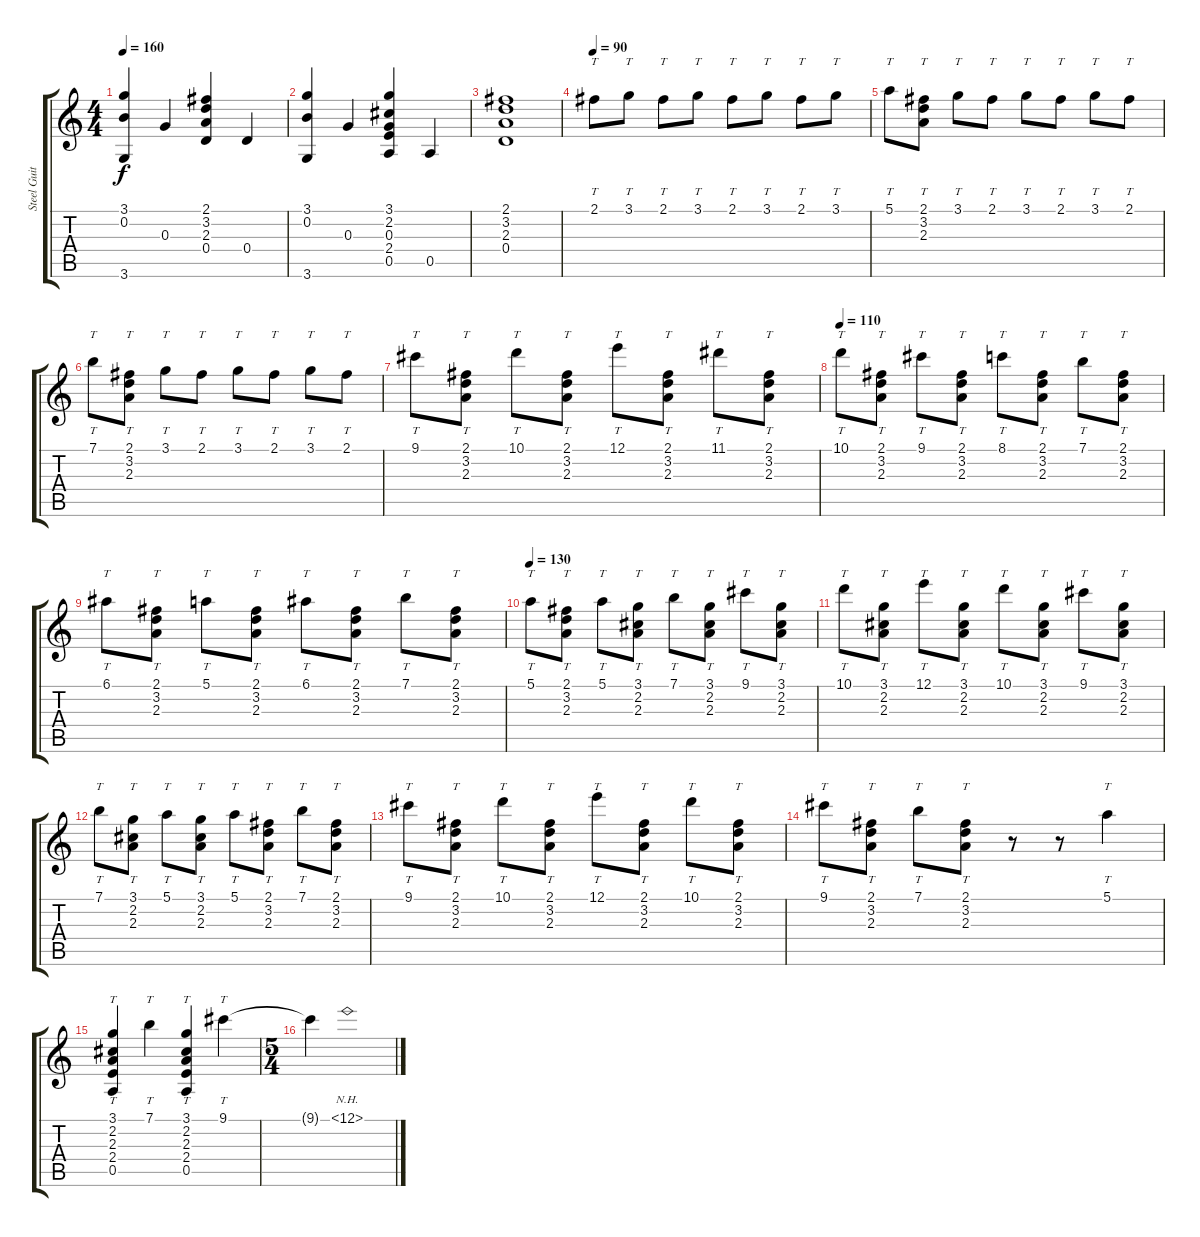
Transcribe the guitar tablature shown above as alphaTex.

\track ("Steel Guitar" "Steel Guit") {instrument acousticguitarsteel}
\staff {score tabs}
\tuning (E4 B3 G3 D3 A2 E2) {hide}
\ts (4 4)
\tempo 160
\clef g2
\ks c
(3.1 0.2 3.6).4{dy f} 0.3.4 (2.1 3.2 2.3 0.4).4 0.4.4 |
(3.1 0.2 3.6).4 0.3.4 (3.1 2.2 0.3 2.4 0.5).4 0.5.4 |
(2.1 3.2 2.3 0.4).1 |
\tempo 90
2.1.8{tt} 3.1.8{tt} 2.1.8{tt} 3.1.8{tt} 2.1.8{tt} 3.1.8{tt} 2.1.8{tt} 3.1.8{tt} |
5.1.8{tt} (2.1 3.2 2.3).8{tt} 3.1.8{tt} 2.1.8{tt} 3.1.8{tt} 2.1.8{tt} 3.1.8{tt} 2.1.8{tt} |
7.1.8{tt} (2.1 3.2 2.3).8{tt} 3.1.8{tt} 2.1.8{tt} 3.1.8{tt} 2.1.8{tt} 3.1.8{tt} 2.1.8{tt} |
9.1.8{tt} (2.1 3.2 2.3).8{tt} 10.1.8{tt} (2.1 3.2 2.3).8{tt} 12.1.8{tt} (2.1 3.2 2.3).8{tt} 11.1.8{tt} (2.1 3.2 2.3).8{tt} |
\tempo 110
10.1.8{tt} (2.1 3.2 2.3).8{tt} 9.1.8{tt} (2.1 3.2 2.3).8{tt} 8.1.8{tt} (2.1 3.2 2.3).8{tt} 7.1.8{tt} (2.1 3.2 2.3).8{tt} |
6.1.8{tt} (2.1 3.2 2.3).8{tt} 5.1.8{tt} (2.1 3.2 2.3).8{tt} 6.1.8{tt} (2.1 3.2 2.3).8{tt} 7.1.8{tt} (2.1 3.2 2.3).8{tt} |
\tempo 130
5.1.8{tt} (2.1 3.2 2.3).8{tt} 5.1.8{tt} (3.1 2.2 2.3).8{tt} 7.1.8{tt} (3.1 2.2 2.3).8{tt} 9.1.8{tt} (3.1 2.2 2.3).8{tt} |
10.1.8{tt} (3.1 2.2 2.3).8{tt} 12.1.8{tt} (3.1 2.2 2.3).8{tt} 10.1.8{tt} (3.1 2.2 2.3).8{tt} 9.1.8{tt} (3.1 2.2 2.3).8{tt} |
7.1.8{tt} (3.1 2.2 2.3).8{tt} 5.1.8{tt} (3.1 2.2 2.3).8{tt} 5.1.8{tt} (2.1 3.2 2.3).8{tt} 7.1.8{tt} (2.1 3.2 2.3).8{tt} |
9.1.8{tt} (2.1 3.2 2.3).8{tt} 10.1.8{tt} (2.1 3.2 2.3).8{tt} 12.1.8{tt} (2.1 3.2 2.3).8{tt} 10.1.8{tt} (2.1 3.2 2.3).8{tt} |
9.1.8{tt} (2.1 3.2 2.3).8{tt} 7.1.8{tt} (2.1 3.2 2.3).8{tt} r.8 r.8 5.1.4{tt} |
(3.1 2.2 2.3 2.4 0.5).4{tt} 7.1.4{tt} (3.1 2.2 2.3 2.4 0.5).4{tt} 9.1.4{tt} |
\ts (5 4)
9.1{t}.4 12.1{nh}.1
